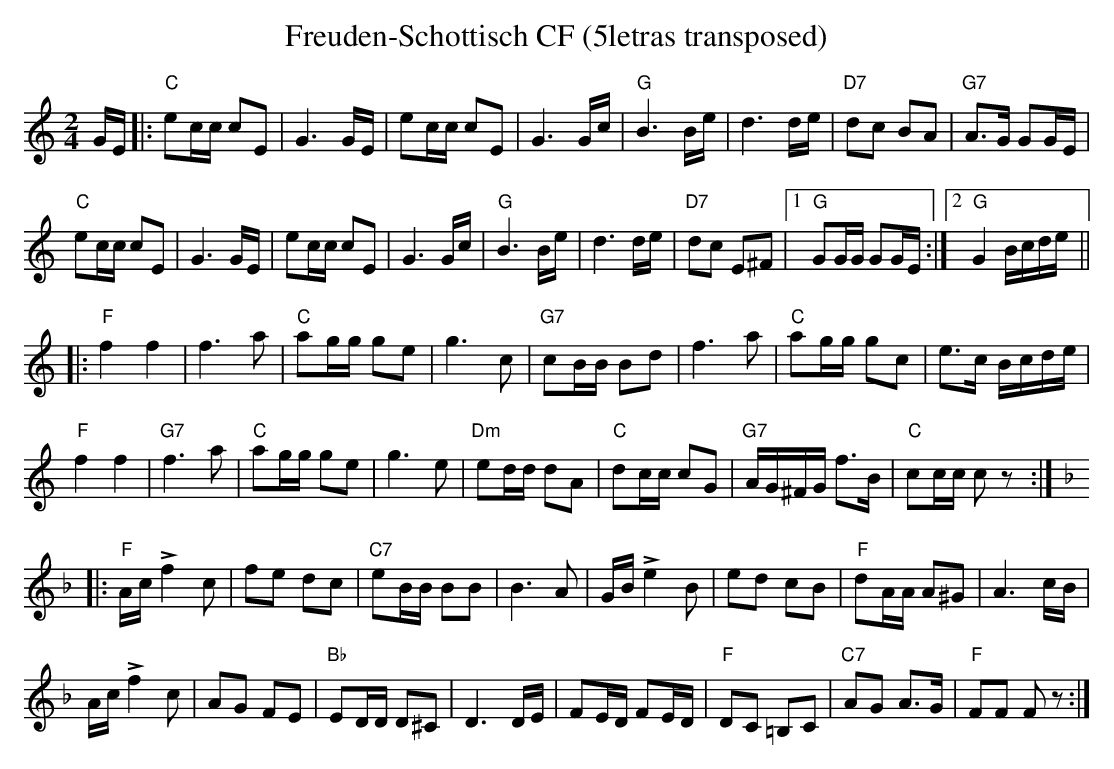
X:1
T:Freuden-Schottisch CF (5letras transposed)
M:2/4
L:1/8
K:C transpose=3 %%MIDI gchordon
G/2E/2 |: "C"ec/2c/2 cE | G3G/2E/2 | ec/2c/2 cE | G3G/2c/2 | "G"B3B/2e/2 | d3d/2e/2 | "D7"dc BA | "G7"A>G GG/2E/2 |
"C"ec/2c/2 cE | G3G/2E/2 | ec/2c/2 cE | G3G/2c/2 | "G"B3B/2e/2 | d3d/2e/2 | "D7"dc E^F |1 "G"GG/2G/2 GG/2E/2 :|2 "G"G2 B/2c/2d/2e/2 ||
|: "F"f2f2 | f3a | "C"ag/2g/2 ge | g3c | "G7"cB/2B/2 Bd | f3a | "C"ag/2g/2 gc | e>c B/2c/2d/2e/2 |
"F"f2f2 | "G7"f3a | "C"ag/2g/2 ge | g3e | "Dm"ed/2d/2 dA | "C"dc/2c/2 cG | "G7"A/2G/2^F/2G/2 f>B | "C"cc/2c/2 cz :: [K:F]
"F"A/2c/2!>!f2 c | fe dc | "C7"eB/2B/2 BB | B3A | G/2B/2 !>!e2B | ed cB | "F"dA/2A/2 A^G | A3c/2B/2 |
A/2c/2!>!f2 c | AG FE | "Bb"ED/2D/2 D^C | D3D/2E/2 | FE/2D/2 FE/2D/2 | "F"DC =B,C | "C7"AG A>G | "F"FF Fz :|
